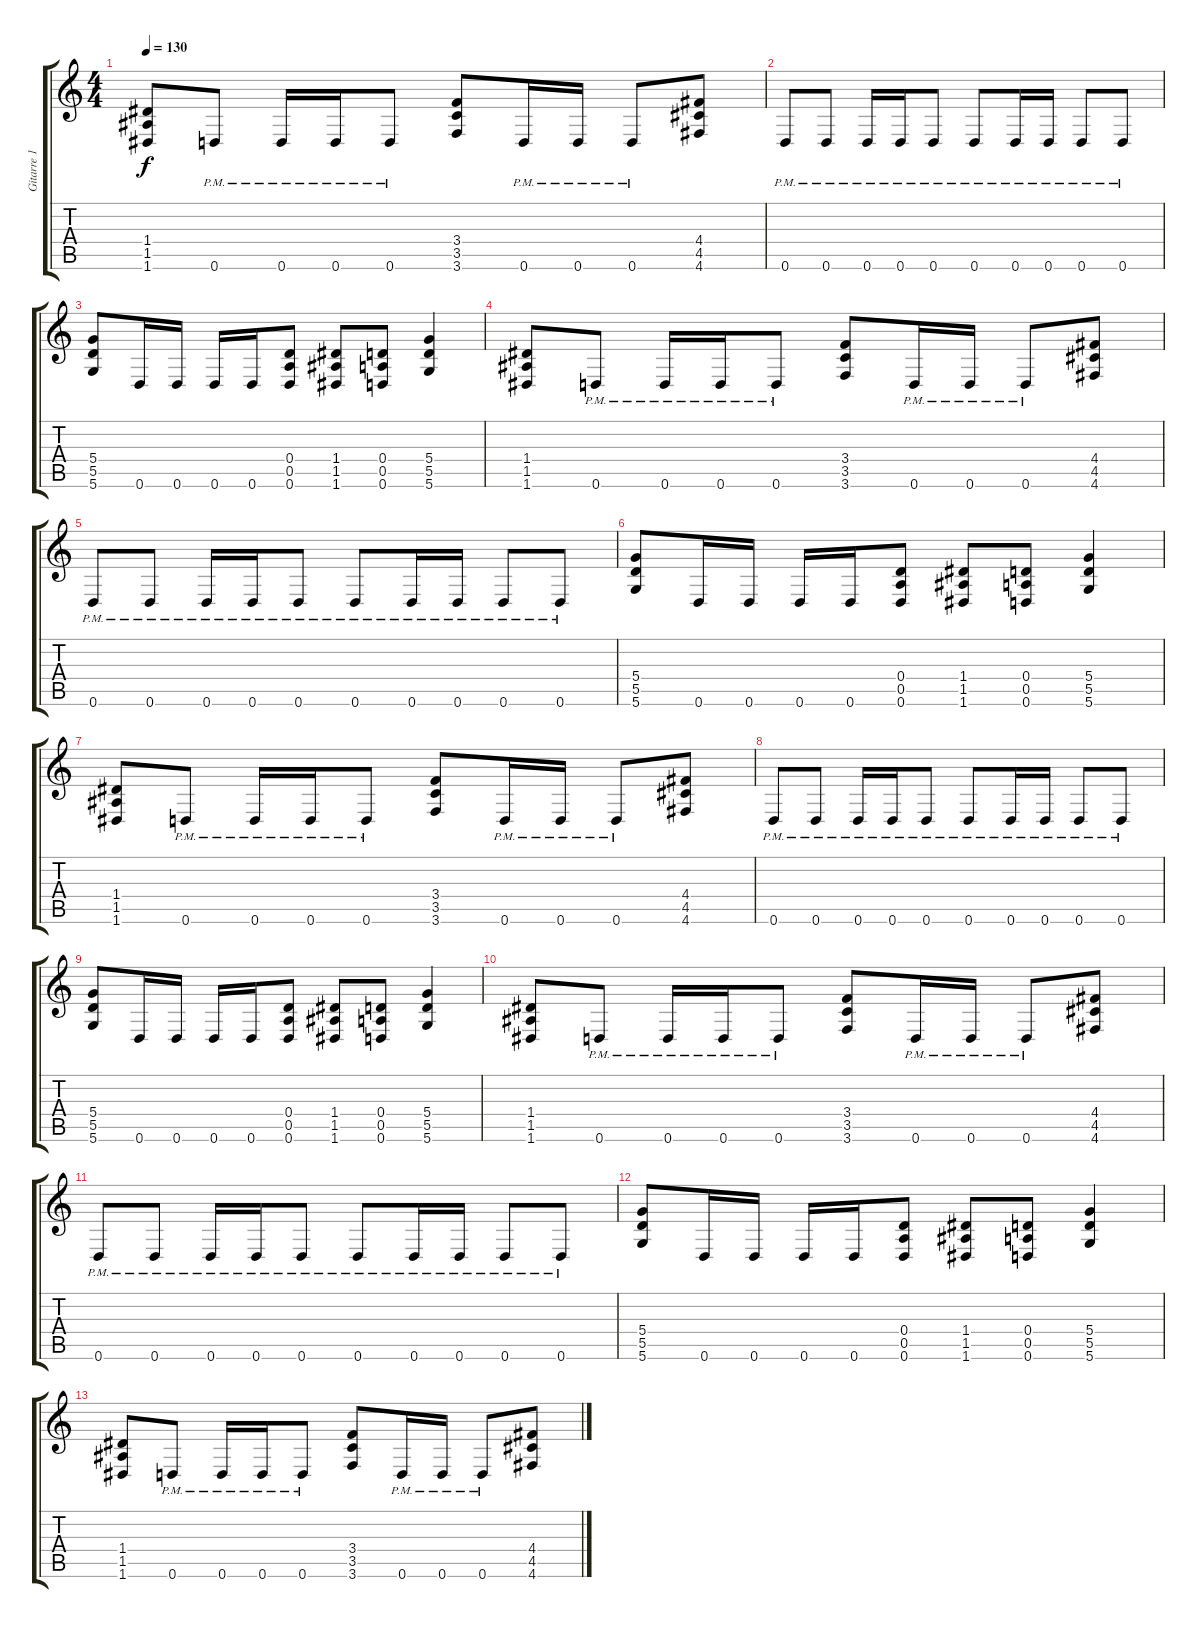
\track ("Gitarre 1" "Gitarre 1") {instrument distortionguitar}
\staff {score tabs}
\tuning (E4 B3 G3 D3 A2 D2) {hide}
\ts (4 4)
\tempo 130
\clef g2
\ks c
(1.4 1.5 1.6).8{dy f} 0.6{pm}.8 0.6{pm}.16 0.6{pm}.16 0.6{pm}.8 (3.4 3.5 3.6).8 0.6{pm}.16 0.6{pm}.16 0.6{pm}.8 (4.4 4.5 4.6).8 |
0.6{pm}.8 0.6{pm}.8 0.6{pm}.16 0.6{pm}.16 0.6{pm}.8 0.6{pm}.8 0.6{pm}.16 0.6{pm}.16 0.6{pm}.8 0.6{pm}.8 |
(5.4 5.5 5.6).8 0.6.16 0.6.16 0.6.16 0.6.16 (0.4 0.5 0.6).8 (1.4 1.5 1.6).8 (0.4 0.5 0.6).8 (5.4 5.5 5.6).4 |
(1.4 1.5 1.6).8 0.6{pm}.8 0.6{pm}.16 0.6{pm}.16 0.6{pm}.8 (3.4 3.5 3.6).8 0.6{pm}.16 0.6{pm}.16 0.6{pm}.8 (4.4 4.5 4.6).8 |
0.6{pm}.8 0.6{pm}.8 0.6{pm}.16 0.6{pm}.16 0.6{pm}.8 0.6{pm}.8 0.6{pm}.16 0.6{pm}.16 0.6{pm}.8 0.6{pm}.8 |
(5.4 5.5 5.6).8 0.6.16 0.6.16 0.6.16 0.6.16 (0.4 0.5 0.6).8 (1.4 1.5 1.6).8 (0.4 0.5 0.6).8 (5.4 5.5 5.6).4 |
(1.4 1.5 1.6).8 0.6{pm}.8 0.6{pm}.16 0.6{pm}.16 0.6{pm}.8 (3.4 3.5 3.6).8 0.6{pm}.16 0.6{pm}.16 0.6{pm}.8 (4.4 4.5 4.6).8 |
0.6{pm}.8 0.6{pm}.8 0.6{pm}.16 0.6{pm}.16 0.6{pm}.8 0.6{pm}.8 0.6{pm}.16 0.6{pm}.16 0.6{pm}.8 0.6{pm}.8 |
(5.4 5.5 5.6).8 0.6.16 0.6.16 0.6.16 0.6.16 (0.4 0.5 0.6).8 (1.4 1.5 1.6).8 (0.4 0.5 0.6).8 (5.4 5.5 5.6).4 |
(1.4 1.5 1.6).8 0.6{pm}.8 0.6{pm}.16 0.6{pm}.16 0.6{pm}.8 (3.4 3.5 3.6).8 0.6{pm}.16 0.6{pm}.16 0.6{pm}.8 (4.4 4.5 4.6).8 |
0.6{pm}.8 0.6{pm}.8 0.6{pm}.16 0.6{pm}.16 0.6{pm}.8 0.6{pm}.8 0.6{pm}.16 0.6{pm}.16 0.6{pm}.8 0.6{pm}.8 |
(5.4 5.5 5.6).8 0.6.16 0.6.16 0.6.16 0.6.16 (0.4 0.5 0.6).8 (1.4 1.5 1.6).8 (0.4 0.5 0.6).8 (5.4 5.5 5.6).4 |
(1.4 1.5 1.6).8 0.6{pm}.8 0.6{pm}.16 0.6{pm}.16 0.6{pm}.8 (3.4 3.5 3.6).8 0.6{pm}.16 0.6{pm}.16 0.6{pm}.8 (4.4 4.5 4.6).8
